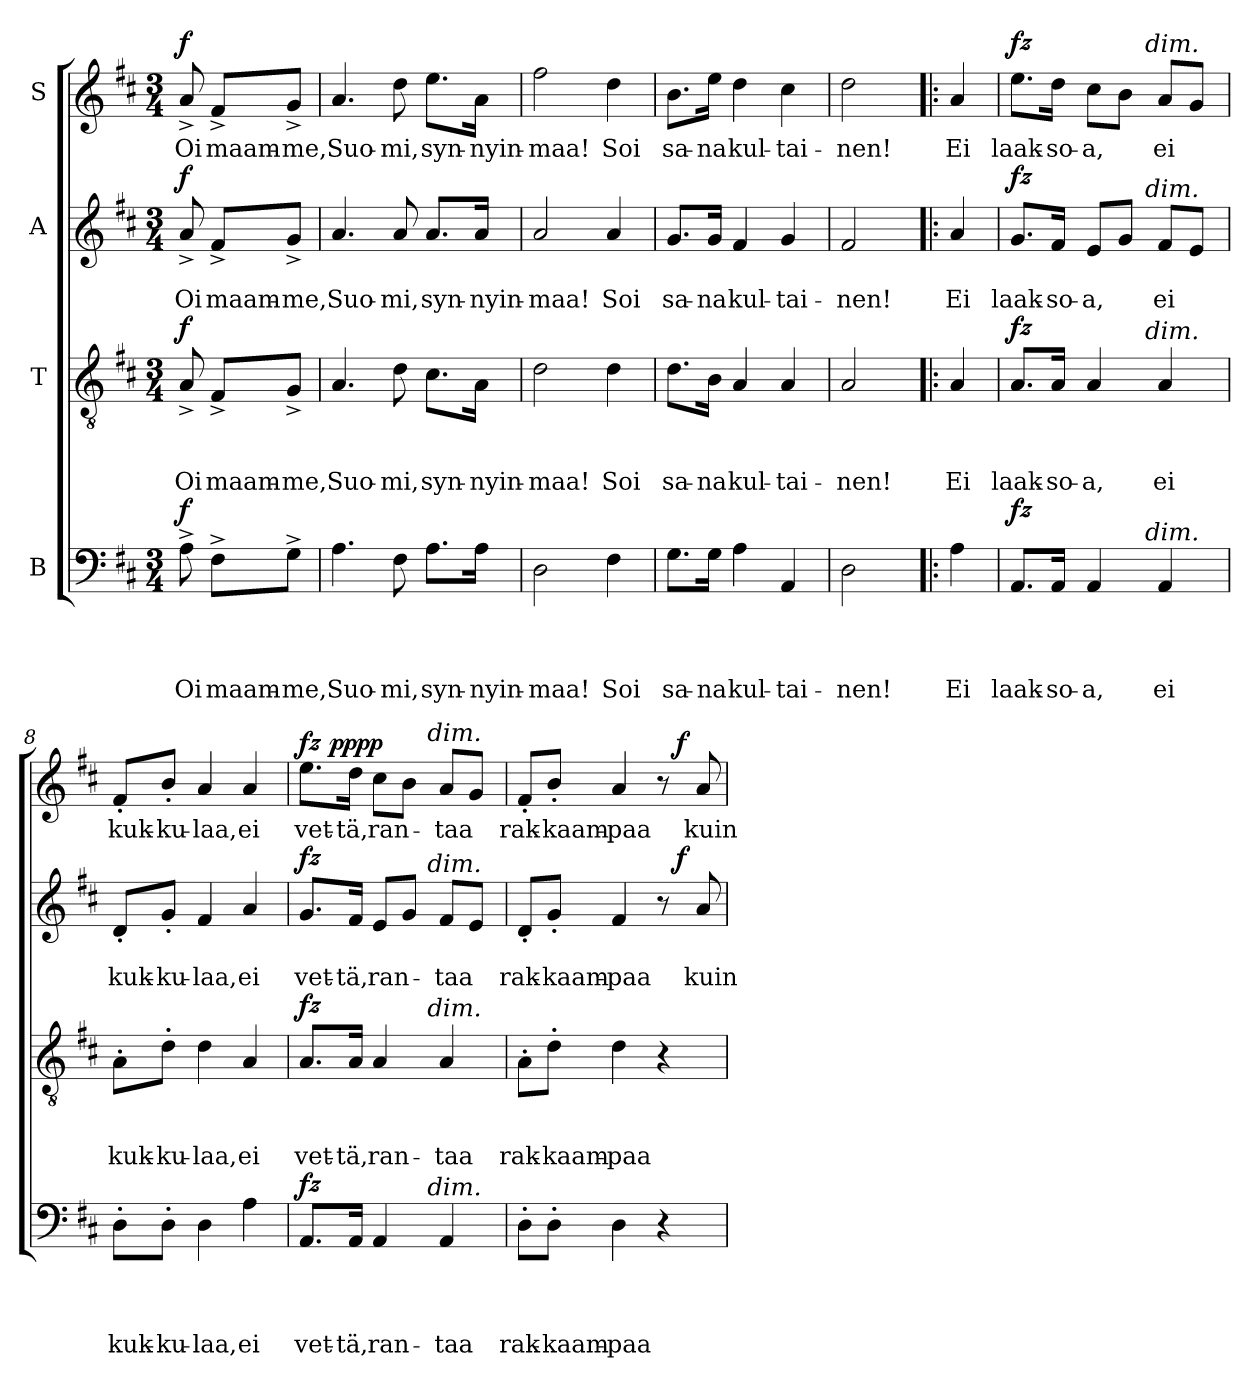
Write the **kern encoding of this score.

**kern	**text	**text	**text	**text	**dynam	**kern	**text	**text	**text	**dynam	**kern	**text	**text	**dynam	**kern	**text	**dynam
*part4	*part4	*part4	*part4	*part4	*part4	*part3	*part3	*part3	*part3	*part3	*part2	*part2	*part2	*part2	*part1	*part1	*part1
*staff4	*staff4	*staff4	*staff4	*staff4	*staff4	*staff3	*staff3	*staff3	*staff3	*staff3	*staff2	*staff2	*staff2	*staff2	*staff1	*staff1	*staff1
*I"B	*	*	*	*	*	*I"T	*	*	*	*	*I"A	*	*	*	*I"S	*	*
*clefF4	*	*	*	*	*	*clefGv2	*	*	*	*	*clefG2	*	*	*	*clefG2	*	*
*k[f#c#]	*	*	*	*	*	*k[f#c#]	*	*	*	*	*k[f#c#]	*	*	*	*k[f#c#]	*	*
*D:	*	*	*	*	*	*D:	*	*	*	*	*D:	*	*	*	*D:	*	*
*M3/4	*	*	*	*	*	*M3/4	*	*	*	*	*M3/4	*	*	*	*M3/4	*	*
=1	=1	=1	=1	=1	=1	=1	=1	=1	=1	=1	=1	=1	=1	=1	=1	=1	=1
!	!	!	!	!LO:LY:b	!LO:DY:a	!	!	!	!LO:LY:b	!LO:DY:a	!	!	!LO:LY:b	!LO:DY:a	!	!LO:LY:b	!LO:DY:a
8A^>\	.	.	.	Oi	f	8A^</	.	.	Oi	f	8a^</	.	Oi	f	8a^</	Oi	f
!	!	!	!	!LO:LY:b	!	!	!	!	!LO:LY:b	!	!	!	!LO:LY:b	!	!	!LO:LY:b	!
8F#^>\L	.	.	.	maam-	.	8F#^</L	.	.	maam-	.	8f#^</L	.	maam-	.	8f#^</L	maam-	.
!	!	!	!	!LO:LY:b	!	!	!	!	!LO:LY:b	!	!	!	!LO:LY:b	!	!	!LO:LY:b	!
8G^>\J	.	.	.	-me,	.	8G^</J	.	.	-me,	.	8g^</J	.	-me,	.	8g^</J	-me,	.
=2	=2	=2	=2	=2	=2	=2	=2	=2	=2	=2	=2	=2	=2	=2	=2	=2	=2
!	!	!	!	!LO:LY:b	!	!	!	!	!LO:LY:b	!	!	!	!LO:LY:b	!	!	!LO:LY:b	!
4.A\	.	.	.	Suo-	.	4.A/	.	.	Suo-	.	4.a/	.	Suo-	.	4.a/	Suo-	.
!	!	!	!	!LO:LY:b	!	!	!	!	!LO:LY:b	!	!	!	!LO:LY:b	!	!	!LO:LY:b	!
8F#\	.	.	.	-mi,	.	8d\	.	.	-mi,	.	8a/	.	-mi,	.	8dd\	-mi,	.
!	!	!	!	!LO:LY:b	!	!	!	!	!LO:LY:b	!	!	!	!LO:LY:b	!	!	!LO:LY:b	!
8.A\L	.	.	.	syn-	.	8.c#\L	.	.	syn-	.	8.a/L	.	syn-	.	8.ee\L	syn-	.
!	!	!	!	!LO:LY:b	!	!	!	!	!LO:LY:b	!	!	!	!LO:LY:b	!	!	!LO:LY:b	!
16A\Jk	.	.	.	-nyin-	.	16A\Jk	.	.	-nyin-	.	16a/Jk	.	-nyin-	.	16a\Jk	-nyin-	.
=3	=3	=3	=3	=3	=3	=3	=3	=3	=3	=3	=3	=3	=3	=3	=3	=3	=3
!	!	!	!	!LO:LY:b	!	!	!	!	!LO:LY:b	!	!	!	!LO:LY:b	!	!	!LO:LY:b	!
2D\	.	.	.	-maa!	.	2d\	.	.	-maa!	.	2a/	.	-maa!	.	2ff#\	-maa!	.
!	!	!	!	!LO:LY:b	!	!	!	!	!LO:LY:b	!	!	!	!LO:LY:b	!	!	!LO:LY:b	!
4F#\	.	.	.	Soi	.	4d\	.	.	Soi	.	4a/	.	Soi	.	4dd\	Soi	.
=4	=4	=4	=4	=4	=4	=4	=4	=4	=4	=4	=4	=4	=4	=4	=4	=4	=4
!	!	!	!	!LO:LY:b	!	!	!	!	!LO:LY:b	!	!	!	!LO:LY:b	!	!	!LO:LY:b	!
8.G\L	.	.	.	sa-	.	8.d\L	.	.	sa-	.	8.g/L	.	sa-	.	8.b\L	sa-	.
!	!	!	!	!LO:LY:b	!	!	!	!	!LO:LY:b	!	!	!	!LO:LY:b	!	!	!LO:LY:b	!
16G\Jk	.	.	.	-na	.	16B\Jk	.	.	-na	.	16g/Jk	.	-na	.	16ee\Jk	-na	.
!	!	!	!	!LO:LY:b	!	!	!	!	!LO:LY:b	!	!	!	!LO:LY:b	!	!	!LO:LY:b	!
4A\	.	.	.	kul-	.	4A/	.	.	kul-	.	4f#/	.	kul-	.	4dd\	kul-	.
!	!	!	!	!LO:LY:b:rj	!	!	!	!	!LO:LY:b:rj	!	!	!	!LO:LY:b:rj	!	!	!LO:LY:b:rj	!
4AA/	.	.	.	-tai-	.	4A/	.	.	-tai-	.	4g/	.	-tai-	.	4cc#\	-tai-	.
=5	=5	=5	=5	=5	=5	=5	=5	=5	=5	=5	=5	=5	=5	=5	=5	=5	=5
!	!	!	!	!LO:LY:b	!	!	!	!	!LO:LY:b	!	!	!	!LO:LY:b	!	!	!LO:LY:b	!
2D\	.	.	.	-nen!	.	2A/	.	.	-nen!	.	2f#/	.	-nen!	.	2dd\	-nen!	.
=6!|:	=6!|:	=6!|:	=6!|:	=6!|:	=6!|:	=6!|:	=6!|:	=6!|:	=6!|:	=6!|:	=6!|:	=6!|:	=6!|:	=6!|:	=6!|:	=6!|:	=6!|:
!	!	!	!	!LO:LY:b	!	!	!	!	!LO:LY:b	!	!	!	!LO:LY:b	!	!	!LO:LY:b	!
4A\	.	.	.	Ei	.	4A/	.	.	Ei	.	4a/	.	Ei	.	4a/	Ei	.
=7	=7	=7	=7	=7	=7	=7	=7	=7	=7	=7	=7	=7	=7	=7	=7	=7	=7
!	!	!	!	!LO:LY:b	!LO:DY:a	!	!	!	!LO:LY:b	!LO:DY:a	!	!	!LO:LY:b	!LO:DY:a	!	!LO:LY:b	!LO:DY:a
*^	*	*	*	*	*	*^	*	*	*	*	*^	*	*	*	*^	*	*
8.AA/L	4...ryy	.	.	.	laak-	fz	8.A/L	4...ryy	.	.	laak-	fz	8.g/L	4...ryy	.	laak-	fz	8.ee\L	4...ryy	laak-	fz
!	!	!	!	!	!LO:LY:b:rj	!	!	!	!	!	!LO:LY:b:rj	!	!	!	!	!LO:LY:b	!	!	!	!LO:LY:b	!
16AA/Jk	.	.	.	.	-so-	.	16A/Jk	.	.	.	-so-	.	16f#/Jk	.	.	-so-	.	16dd\Jk	.	-so-	.
!	!	!	!	!	!LO:LY:b	!	!	!	!	!	!LO:LY:b	!	!	!	!	!LO:LY:b:rj	!	!	!	!LO:LY:b:rj	!
4AA/	.	.	.	.	-a,	.	4A/	.	.	.	-a,	.	8e/L	.	.	-a,	.	8cc#\L	.	-a,	.
.	.	.	.	.	.	.	.	.	.	.	.	.	8g/J	.	.	.	.	8b\J	.	.	.
!	!	!	!	!	!	!	!	!	!	!	!	!	!	!	!	!	!	!	!LO:TX:a:i:t=dim.	!	!
!	!	!	!	!	!	!	!	!	!	!	!	!	!	!LO:TX:a:i:t=dim.	!	!	!	!	!	!	!
!	!	!	!	!	!	!	!	!LO:TX:a:i:t=dim.	!	!	!	!	!	!	!	!	!	!	!	!	!
!	!LO:TX:a:i:t=dim.	!	!	!	!	!	!	!	!	!	!	!	!	!	!	!	!	!	!	!	!
.	4ryy	.	.	.	.	.	.	4ryy	.	.	.	.	.	4ryy	.	.	.	.	4ryy	.	.
!	!	!	!	!	!LO:LY:b	!	!	!	!	!	!LO:LY:b	!	!	!	!	!LO:LY:b	!	!	!	!LO:LY:b	!
4AA/	.	.	.	.	ei	.	4A/	.	.	.	ei	.	8f#/L	.	.	ei	.	8a/L	.	ei	.
.	.	.	.	.	.	.	.	.	.	.	.	.	8e/J	.	.	.	.	8g/J	.	.	.
.	32ryy	.	.	.	.	.	.	32ryy	.	.	.	.	.	32ryy	.	.	.	.	32ryy	.	.
=8	=8	=8	=8	=8	=8	=8	=8	=8	=8	=8	=8	=8	=8	=8	=8	=8	=8	=8	=8	=8	=8
!	!	!	!	!	!LO:LY:b	!	!	!	!	!	!LO:LY:b	!	!	!	!	!LO:LY:b	!	!	!	!LO:LY:b	!
*v	*v	*	*	*	*	*	*	*	*	*	*	*	*v	*v	*	*	*	*v	*v	*	*
*	*	*	*	*	*	*v	*v	*	*	*	*	*	*	*	*	*	*	*
8D'>\L	.	.	.	kuk-	.	8A'>\L	.	.	kuk-	.	8d'</L	.	kuk-	.	8f#'</L	kuk-	.
!	!	!	!	!LO:LY:b:rj	!	!	!	!	!LO:LY:b:rj	!	!	!	!LO:LY:b:rj	!	!	!LO:LY:b:rj	!
8D'>\J	.	.	.	-ku-	.	8d'>\J	.	.	-ku-	.	8g'</J	.	-ku-	.	8b'</J	-ku-	.
!	!	!	!	!LO:LY:b	!	!	!	!	!LO:LY:b	!	!	!	!LO:LY:b	!	!	!LO:LY:b	!
4D\	.	.	.	-laa,	.	4d\	.	.	-laa,	.	4f#/	.	-laa,	.	4a/	-laa,	.
!	!	!	!	!LO:LY:b	!	!	!	!	!LO:LY:b	!	!	!	!LO:LY:b	!	!	!LO:LY:b	!
4A\	.	.	.	ei	.	4A/	.	.	ei	.	4a/	.	ei	.	4a/	ei	.
!!LO:LB:g=z
=9	=9	=9	=9	=9	=9	=9	=9	=9	=9	=9	=9	=9	=9	=9	=9	=9	=9
!	!	!	!	!LO:LY:b	!LO:DY:a	!	!	!	!LO:LY:b	!LO:DY:a	!	!	!LO:LY:b	!LO:DY:a	!	!LO:LY:b	!LO:DY:a
*^	*	*	*	*	*	*^	*	*	*	*	*^	*	*	*	*^	*	*
*	*	*	*	*	*	*	*	*	*	*	*	*	*	*	*	*	*	*	*^	*	*
8.AA/L	4...ryy	.	.	.	vet-	fz	8.A/L	4...ryy	.	.	vet-	fz	8.g/L	4...ryy	.	vet-	fz	8.ee\L	8ryy	4...ryy	vet-	fz
!	!	!	!	!	!	!	!	!	!	!	!	!	!	!	!	!	!	!	!	!	!	!LO:DY:b
.	.	.	.	.	.	.	.	.	.	.	.	.	.	.	.	.	.	.	2ryy	.	.	pppp
!	!	!	!	!	!LO:LY:b	!	!	!	!	!	!LO:LY:b	!	!	!	!	!LO:LY:b	!	!	!	!	!LO:LY:b	!
16AA/Jk	.	.	.	.	-tä,	.	16A/Jk	.	.	.	-tä,	.	16f#/Jk	.	.	-tä,	.	16dd\Jk	.	.	-tä,	.
!	!	!	!	!	!LO:LY:b	!	!	!	!	!	!LO:LY:b	!	!	!	!	!LO:LY:b	!	!	!	!	!LO:LY:b	!
4AA/	.	.	.	.	ran-	.	4A/	.	.	.	ran-	.	8e/L	.	.	ran-	.	8cc#\L	.	.	ran-	.
.	.	.	.	.	.	.	.	.	.	.	.	.	8g/J	.	.	.	.	8b\J	.	.	.	.
!	!	!	!	!	!	!	!	!	!	!	!	!	!	!	!	!	!	!	!	!LO:TX:a:i:t=dim.	!	!
!	!	!	!	!	!	!	!	!	!	!	!	!	!	!LO:TX:a:i:t=dim.	!	!	!	!	!	!	!	!
!	!	!	!	!	!	!	!	!LO:TX:a:i:t=dim.	!	!	!	!	!	!	!	!	!	!	!	!	!	!
!	!LO:TX:a:i:t=dim.	!	!	!	!	!	!	!	!	!	!	!	!	!	!	!	!	!	!	!	!	!
.	4ryy	.	.	.	.	.	.	4ryy	.	.	.	.	.	4ryy	.	.	.	.	.	4ryy	.	.
!	!	!	!	!	!LO:LY:b	!	!	!	!	!	!LO:LY:b	!	!	!	!	!LO:LY:b	!	!	!	!	!LO:LY:b	!
4AA/	.	.	.	.	-taa	.	4A/	.	.	.	-taa	.	8f#/L	.	.	-taa	.	8a/L	.	.	-taa	.
.	.	.	.	.	.	.	.	.	.	.	.	.	8e/J	.	.	.	.	8g/J	8ryy	.	.	.
.	32ryy	.	.	.	.	.	.	32ryy	.	.	.	.	.	32ryy	.	.	.	.	.	32ryy	.	.
=10	=10	=10	=10	=10	=10	=10	=10	=10	=10	=10	=10	=10	=10	=10	=10	=10	=10	=10	=10	=10	=10	=10
!	!	!	!	!	!LO:LY:b	!	!	!	!	!	!LO:LY:b	!	!	!	!	!LO:LY:b	!	!	!	!	!LO:LY:b	!
*v	*v	*	*	*	*	*	*	*	*	*	*	*	*	*	*	*	*	*	*v	*v	*	*
*	*	*	*	*	*	*v	*v	*	*	*	*	*	*	*	*	*	*	*	*	*
8D'>\L	.	.	.	rak-	.	8A'>\L	.	.	rak-	.	8d'</L	2ryy	.	rak-	.	8f#'</L	2ryy	rak-	.
!	!	!	!	!LO:LY:b	!	!	!	!	!LO:LY:b	!	!	!	!	!LO:LY:b	!	!	!	!LO:LY:b	!
8D'>\J	.	.	.	-kaam-	.	8d'>\J	.	.	-kaam-	.	8g'</J	.	.	-kaam-	.	8b'</J	.	-kaam-	.
!	!	!	!	!LO:LY:b:rj	!	!	!	!	!LO:LY:b:rj	!	!	!	!	!LO:LY:b:rj	!	!	!	!LO:LY:b:rj	!
4D\	.	.	.	-paa	.	4d\	.	.	-paa	.	4f#/	.	.	-paa	.	4a/	.	-paa	.
4r	.	.	.	.	.	4r	.	.	.	.	8r	16ryy	.	.	.	8r	16ryy	.	.
!	!	!	!	!	!	!	!	!	!	!	!	!	!	!	!LO:DY:a	!	!	!	!LO:DY:a
.	.	.	.	.	.	.	.	.	.	.	.	8.ryy	.	.	f	.	8.ryy	.	f
!	!	!	!	!	!	!	!	!	!	!	!	!	!	!LO:LY:b	!	!	!	!LO:LY:b	!
.	.	.	.	.	.	.	.	.	.	.	8a/	.	.	kuin	.	8a/	.	kuin	.
*	*	*	*	*	*	*	*	*	*	*	*v	*v	*	*	*	*	*	*	*
*	*	*	*	*	*	*	*	*	*	*	*	*	*	*	*v	*v	*	*
=	=	=	=	=	=	=	=	=	=	=	=	=	=	=	=	=	=
*-	*-	*-	*-	*-	*-	*-	*-	*-	*-	*-	*-	*-	*-	*-	*-	*-	*-
